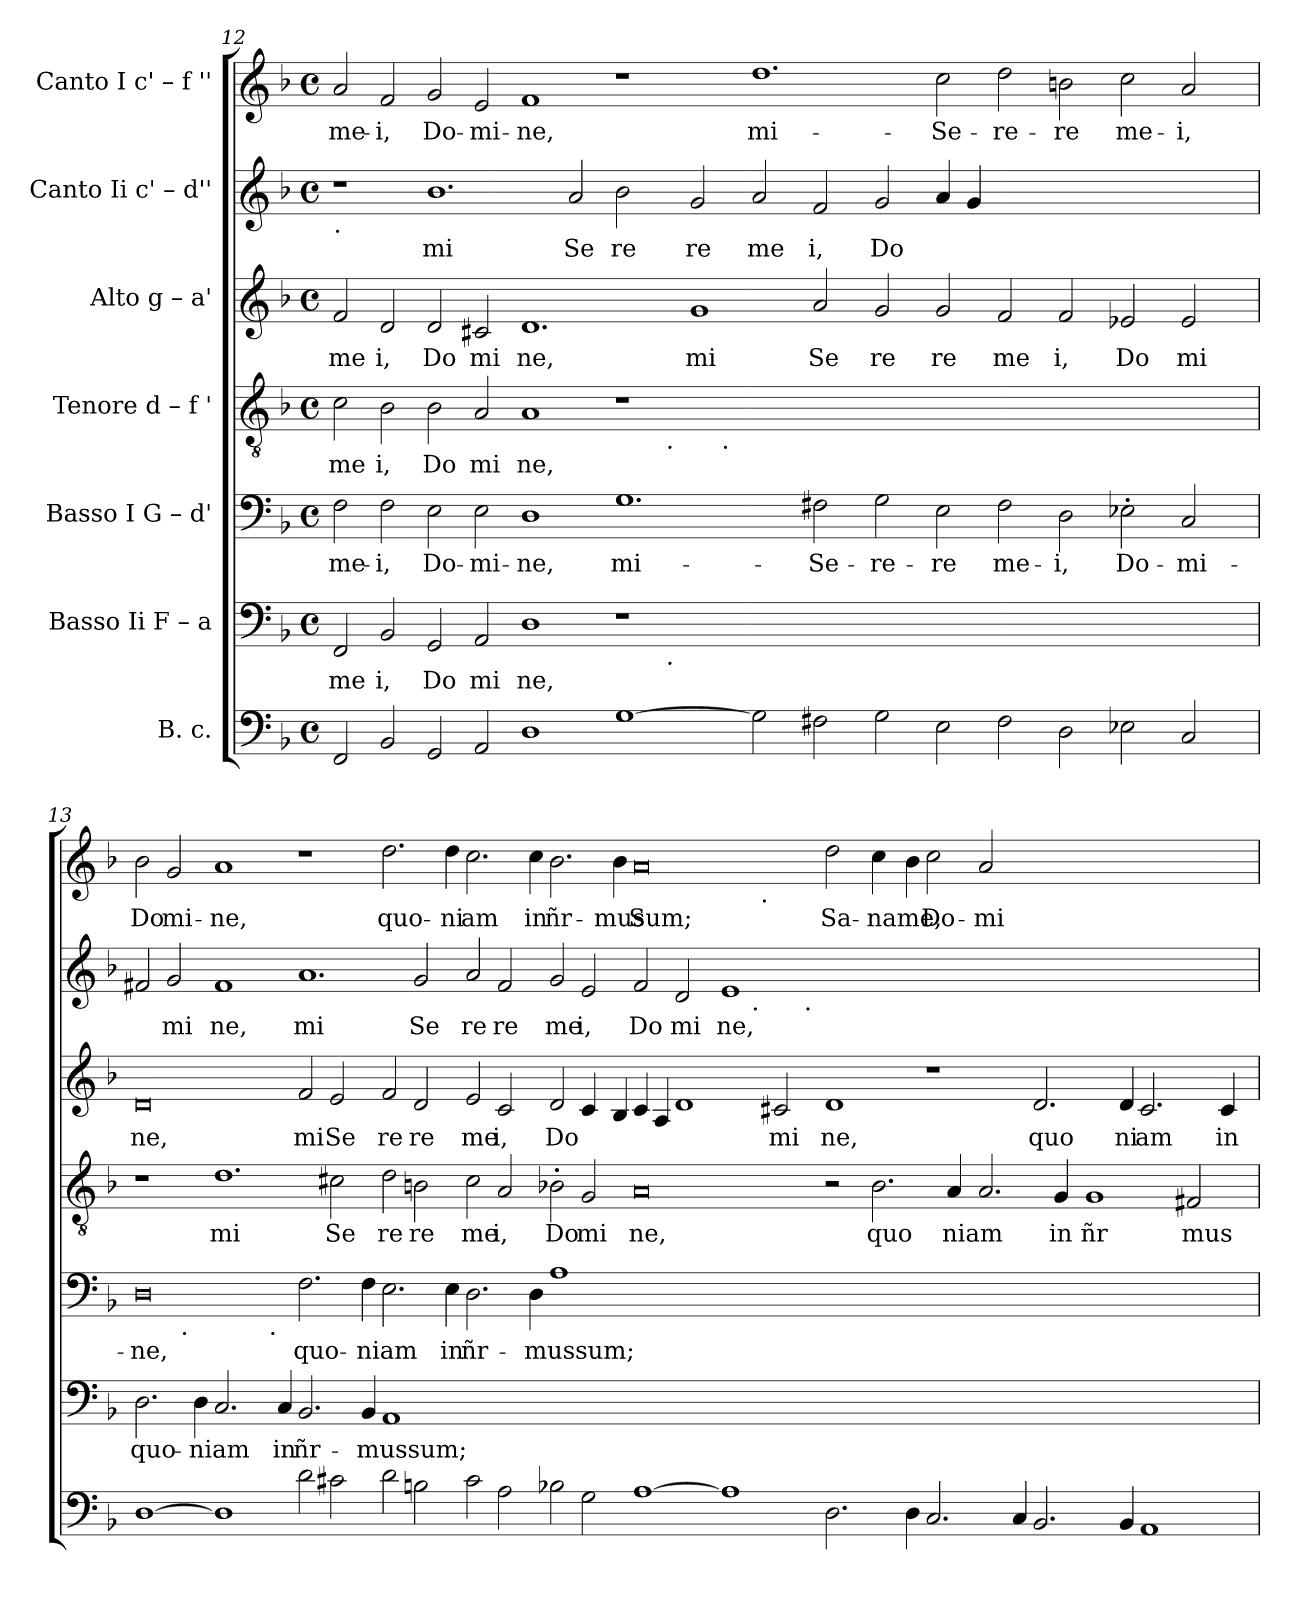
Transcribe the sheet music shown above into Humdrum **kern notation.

**kern	**kern	**text	**kern	**text	**kern	**text	**kern	**text	**kern	**text	**kern	**text
*part7	*part6	*part6	*part5	*part5	*part4	*part4	*part3	*part3	*part2	*part2	*part1	*part1
*staff7	*staff6	*staff6	*staff5	*staff5	*staff4	*staff4	*staff3	*staff3	*staff2	*staff2	*staff1	*staff1
*I"B. c.	*I"Basso Ii  F – a	*	*I"Basso I  G – d'	*	*I"Tenore  d – f '	*	*I"Alto  g – a'	*	*I"Canto Ii  c' – d''	*	*I"Canto I  c' – f ''	*
*clefF4	*clefF4	*	*clefF4	*	*clefGv2	*	*clefG2	*	*clefG2	*	*clefG2	*
*k[b-]	*k[b-]	*	*k[b-]	*	*k[b-]	*	*k[b-]	*	*k[b-]	*	*k[b-]	*
*F:	*F:	*	*F:	*	*F:	*	*F:	*	*F:	*	*F:	*
*M4/4	*M4/4	*	*M4/4	*	*M4/4	*	*M4/4	*	*M4/4	*	*M4/4	*
*met(c)	*met(c)	*	*met(c)	*	*met(c)	*	*met(c)	*	*met(c)	*	*met(c)	*
=12	=12	=12	=12	=12	=12	=12	=12	=12	=12	=12	=12	=12
!	!	!	!	!	!	!	!	!	!LO:TX:b:t=.	!	!	!
!	!	!LO:LY:b:cj	!	!LO:LY:b:cj	!	!LO:LY:b:cj	!	!LO:LY:b:cj	!	!	!	!LO:LY:b:cj
*	*^	*	*	*	*^	*	*	*	*	*	*	*
*	*	*	*	*	*	*	*^	*	*	*	*	*	*	*
2FF/	2FF/	1ryy	me	2F\	me-	2c\	1ryy	4%15ryy	me	2f/	me	1r	.	2a/	me-
!	!	!	!LO:LY:b:cj	!	!LO:LY:b:cj	!	!	!	!LO:LY:b:cj	!	!LO:LY:b:cj	!	!	!	!LO:LY:b:cj
2BB-/	2BB-/	.	i,	2F\	-i,	2B-\	.	.	i,	2d/	i,	.	.	2f/	-i,
!	!	!	!LO:LY:b:cj	!	!LO:LY:b:cj	!	!	!	!LO:LY:b:cj	!	!LO:LY:b:cj	!	!LO:LY:b:cj	!	!LO:LY:b:cj
2GG/	2GG/	1ryy	Do	2E\	Do-	2B-\	1ryy	.	Do	2d/	Do	1.b-	mi	2g/	Do-
!	!	!	!LO:LY:b:cj	!	!LO:LY:b:cj	!	!	!	!LO:LY:b:cj	!	!LO:LY:b:cj	!	!	!	!LO:LY:b:cj
2AA/	2AA/	.	mi	2E\	-mi-	2A/	.	.	mi	2c#X/	mi	.	.	2e/	-mi-
!	!	!	!LO:LY:b:cj	!	!LO:LY:b:cj	!	!	!	!LO:LY:b:cj	!	!LO:LY:b:cj	!	!	!	!LO:LY:b:cj
1D	1D	1ryy	ne,	1D	-ne,	1A	1ryy	.	ne,	1.d	ne,	.	.	1f	-ne,
!	!	!	!	!	!	!	!	!	!	!	!	!	!LO:LY:b:cj	!	!
.	.	.	.	.	.	.	.	.	.	.	.	2a/	Se	.	.
!	!	!	!	!	!LO:LY:b:cj	!	!	!	!	!	!	!	!LO:LY:b:cj	!	!
[>1G	1r	4ryy	.	1.G	mi-	1r	4ryy	.	.	.	.	2b-\	re	1r	.
.	.	16ryy	.	.	.	.	16ryy	.	.	.	.	.	.	.	.
.	.	64ryy	.	.	.	.	64ryy	.	.	.	.	.	.	.	.
!	!	!	!	!	!	!	!LO:TX:b:t=.	!	!	!	!	!	!	!	!
!	!	!LO:TX:b:t=.	!	!	!	!	!	!	!	!	!	!	!	!	!
.	.	1ryy	.	.	.	.	1ryy	.	.	.	.	.	.	.	.
!	!	!	!	!	!	!	!	!	!	!	!LO:LY:b:cj	!	!LO:LY:b:cj	!	!
.	.	.	.	.	.	.	.	.	.	1g	mi	2g/	re	.	.
!	!	!	!	!	!	!	!	!LO:TX:b:t=.	!	!	!	!	!	!	!
.	.	.	.	.	.	.	.	1ryy	.	.	.	.	.	.	.
!	!	!	!	!	!	!	!	!	!	!	!	!	!LO:LY:b:cj	!	!LO:LY:b:cj
2G\]	00ryy	.	.	.	.	00ryy	.	.	.	.	.	2a/	me	1.dd	mi-
.	.	1ryy	.	.	.	.	1ryy	.	.	.	.	.	.	.	.
!	!	!	!	!	!LO:LY:b:cj	!	!	!	!	!	!LO:LY:b:cj	!	!LO:LY:b:cj	!	!
2F#X\	.	.	.	2F#X\	-Se-	.	.	.	.	2a/	Se	2f/	i,	.	.
.	.	.	.	.	.	.	.	1ryy	.	.	.	.	.	.	.
!	!	!	!	!	!LO:LY:b:cj	!	!	!	!	!	!LO:LY:b:cj	!	!LO:LY:b	!	!
2G\	.	.	.	2G\	-re-	.	.	.	.	2g/	re	2g/	Do	.	.
.	.	1ryy	.	.	.	.	1ryy	.	.	.	.	.	.	.	.
!	!	!	!	!	!LO:LY:b:cj	!	!	!	!	!	!LO:LY:b:cj	!	!	!	!LO:LY:b:cj
2E\	.	.	.	2E\	-re	.	.	.	.	2g/	re	4a/	.	2cc\	-Se-
.	.	.	.	.	.	.	.	1ryy	.	.	.	4g/	.	.	.
!	!	!	!	!	!LO:LY:b:cj	!	!	!	!	!	!LO:LY:b:cj	!	!	!	!LO:LY:b:cj
2F#<\	.	.	.	2F#\	me-	.	.	.	.	2f/	me	0ryy	.	2dd\	-re-
.	.	1ryy	.	.	.	.	1ryy	.	.	.	.	.	.	.	.
!	!	!	!	!	!LO:LY:b:cj	!	!	!	!	!	!LO:LY:b:cj	!	!	!	!LO:LY:b:cj
2D<\	.	.	.	2D\	-i,	.	.	.	.	2f/	i,	.	.	2bn\	-re
.	.	.	.	.	.	.	.	1ryy	.	.	.	.	.	.	.
!	!	!	!	!	!LO:LY:b:cj	!	!	!	!	!	!LO:LY:b:cj	!	!	!	!LO:LY:b:cj
2E-X<\	.	.	.	2E-X'<\	Do-	.	.	.	.	2e-X/	Do	.	.	2cc\	me-
.	.	2ryy	.	.	.	.	2ryy	.	.	.	.	.	.	.	.
!	!	!	!	!	!LO:LY:b:cj	!	!	!	!	!	!LO:LY:b:cj	!	!	!	!LO:LY:b:cj
2C</	.	.	.	2C/	-mi-	.	.	.	.	2e-/	mi	.	.	2a/	-i,
.	.	.	.	.	.	.	.	4ryy	.	.	.	.	.	.	.
.	.	8ryy	.	.	.	.	8ryy	.	.	.	.	.	.	.	.
.	.	32.ryy	.	.	.	.	32.ryy	.	.	.	.	.	.	.	.
!!LO:PB:g=z
=13	=13	=13	=13	=13	=13	=13	=13	=13	=13	=13	=13	=13	=13	=13	=13
!	!LO:TX:b:t=.	!	!	!	!	!	!	!	!	!	!	!	!	!	!
!	!LO:TX:b:t=.	!	!	!	!	!	!	!	!	!	!	!	!	!	!
!	!LO:TX:b:t=.	!	!	!	!	!	!	!	!	!	!	!	!	!	!
!	!LO:TX:b:t=.	!	!	!	!	!	!	!	!	!	!	!	!	!	!
!	!	!	!LO:LY:b:cj	!	!LO:LY:b:cj	!	!	!	!	!	!LO:LY:b:cj	!	!	!	!LO:LY:b:cj
*	*	*	*	*^	*	*	*	*	*	*	*	*^	*	*^	*
*	*v	*v	*	*	*^	*	*v	*v	*v	*	*	*	*	*^	*	*	*	*
[>1D	2.D\	quo-	0D	2ryy	1ryy	-ne,	1r	.	0d	ne,	2f#X/	1ryy	1ryy	.	2b-\	1ryy	Do-
!	!	!	!	!	!	!	!	!	!	!	!	!	!	!LO:LY:b:cj	!	!	!LO:LY:b:cj
.	.	.	.	8ryy	.	.	.	.	.	.	2g/	.	.	mi	2g/	.	-mi-
!	!	!	!	!LO:TX:b:t=.	!	!	!	!	!	!	!	!	!	!	!	!	!
.	.	.	.	1ryy	.	.	.	.	.	.	.	.	.	.	.	.	.
!	!	!LO:LY:b	!	!	!	!	!	!	!	!	!	!	!	!	!	!	!
.	4D\	-niam	.	.	.	.	.	.	.	.	.	.	.	.	.	.	.
!	!	!	!	!	!	!	!	!LO:LY:b:cj	!	!	!	!	!	!LO:LY:b:cj	!	!	!LO:LY:b:cj
1D]	2.C/	.	.	.	2ryy	.	1.d	mi	.	.	1f#	1ryy	1ryy	ne,	1a	1ryy	-ne,
.	.	.	.	.	8.ryy	.	.	.	.	.	.	.	.	.	.	.	.
.	.	.	.	1ryy	.	.	.	.	.	.	.	.	.	.	.	.	.
!	!	!	!	!	!LO:TX:b:t=.	!	!	!	!	!	!	!	!	!	!	!	!
.	.	.	.	.	1ryy	.	.	.	.	.	.	.	.	.	.	.	.
!	!	!LO:LY:b:cj	!	!	!	!	!	!	!	!	!	!	!	!	!	!	!
.	4C/	in-	.	.	.	.	.	.	.	.	.	.	.	.	.	.	.
!	!	!LO:LY:b:cj	!	!	!	!LO:LY:b:cj	!	!	!	!LO:LY:b:cj	!	!	!	!LO:LY:b:cj	!	!	!
2d\	2.BB-/	-ñr-	2.F\	.	.	quo-	.	.	2f/	mi	1.a	1ryy	1ryy	mi	1r	1ryy	.
!	!	!	!	!	!	!	!	!LO:LY:b:cj	!	!LO:LY:b:cj	!	!	!	!	!	!	!
2c#X\	.	.	.	.	.	.	2c#X\	Se	2e/	Se	.	.	.	.	.	.	.
.	.	.	.	1ryy	.	.	.	.	.	.	.	.	.	.	.	.	.
.	.	.	.	.	1ryy	.	.	.	.	.	.	.	.	.	.	.	.
!	!	!LO:LY:b	!	!	!	!LO:LY:b	!	!	!	!	!	!	!	!	!	!	!
.	4BB-/	-mussum;	4F\	.	.	-niam	.	.	.	.	.	.	.	.	.	.	.
!	!	!	!	!	!	!	!	!LO:LY:b:cj	!	!LO:LY:b:cj	!	!	!	!	!	!	!LO:LY:b:cj
2d\	1AA	.	2.E\	.	.	.	2d\	re	2f/	re	.	1ryy	1ryy	.	2.dd\	1ryy	quo-
!	!	!	!	!	!	!	!	!LO:LY:b:cj	!	!LO:LY:b:cj	!	!	!	!LO:LY:b:cj	!	!	!
2Bn\	.	.	.	.	.	.	2Bn\	re	2d/	re	2g/	.	.	Se	.	.	.
.	.	.	.	1ryy	.	.	.	.	.	.	.	.	.	.	.	.	.
.	.	.	.	.	1ryy	.	.	.	.	.	.	.	.	.	.	.	.
!	!	!	!	!	!	!LO:LY:b:cj	!	!	!	!	!	!	!	!	!	!	!LO:LY:b:cj
.	.	.	4E\	.	.	in-	.	.	.	.	.	.	.	.	4dd\	.	-ni-
!	!	!	!	!	!	!LO:LY:b:cj	!	!LO:LY:b:cj	!	!LO:LY:b:cj	!	!	!	!LO:LY:b:cj	!	!	!LO:LY:b:cj
2c#\	000ryy	.	2.D\	.	.	-ñr-	2c#\	me	2e/	me	2a/	1ryy	1ryy	re	2.cc\	1ryy	-am
!	!	!	!	!	!	!	!	!LO:LY:b:cj	!	!LO:LY:b:cj	!	!	!	!LO:LY:b:cj	!	!	!
2A\	.	.	.	.	.	.	2A/	i,	2c/	i,	2f#/	.	.	re	.	.	.
.	.	.	.	1ryy	.	.	.	.	.	.	.	.	.	.	.	.	.
.	.	.	.	.	1ryy	.	.	.	.	.	.	.	.	.	.	.	.
!	!	!	!	!	!	!LO:LY:b	!	!	!	!	!	!	!	!	!	!	!LO:LY:b:cj
.	.	.	4D\	.	.	-mussum;	.	.	.	.	.	.	.	.	4cc\	.	in-
!	!	!	!	!	!	!	!	!LO:LY:b:cj	!	!LO:LY:b	!	!	!	!LO:LY:b:cj	!	!	!LO:LY:b:cj
2B-X\	.	.	1A	.	.	.	2B-X'<\	Do	2d/	Do	2g/	1ryy	1ryy	me	2.b-\	1ryy	-ñr-
!	!	!	!	!	!	!	!	!LO:LY:b:cj	!	!	!	!	!	!LO:LY:b:cj	!	!	!
2G\	.	.	.	.	.	.	2G/	mi	4c/	.	2e/	.	.	i,	.	.	.
.	.	.	.	1ryy	.	.	.	.	.	.	.	.	.	.	.	.	.
.	.	.	.	.	1ryy	.	.	.	.	.	.	.	.	.	.	.	.
!	!	!	!	!	!	!	!	!	!	!	!	!	!	!	!	!	!LO:LY:b:cj
.	.	.	.	.	.	.	.	.	4B-/	.	.	.	.	.	4b-\	.	-mus
!	!	!	!	!	!	!	!	!LO:LY:b:cj	!	!	!	!	!	!LO:LY:b:cj	!	!	!LO:LY:b:cj
[>1A	.	.	00.ryy	.	.	.	0A	ne,	4c/	.	2f#/	1ryy	1ryy	Do	0a	1ryy	Sum;
.	.	.	.	.	.	.	.	.	4A/	.	.	.	.	.	.	.	.
!	!	!	!	!	!	!	!	!	!	!	!	!	!	!LO:LY:b:cj	!	!	!
.	.	.	.	.	.	.	.	.	1d	.	2d/	.	.	mi	.	.	.
.	.	.	.	1ryy	.	.	.	.	.	.	.	.	.	.	.	.	.
.	.	.	.	.	1ryy	.	.	.	.	.	.	.	.	.	.	.	.
!	!	!	!	!	!	!	!	!	!	!	!	!	!	!LO:LY:b:cj	!	!	!
1A]	.	.	.	.	.	.	.	.	.	.	1e	4ryy	2ryy	ne,	.	4.ryy	.
.	.	.	.	.	.	.	.	.	.	.	.	16ryy	.	.	.	.	.
!	!	!	!	!	!	!	!	!	!	!	!	!LO:TX:b:t=.	!	!	!	!	!
.	.	.	.	.	.	.	.	.	.	.	.	1ryy	.	.	.	.	.
!	!	!	!	!	!	!	!	!	!	!	!	!	!	!	!	!LO:TX:b:t=.	!
.	.	.	.	.	.	.	.	.	.	.	.	.	.	.	.	1ryy	.
!	!	!	!	!	!	!	!	!	!	!LO:LY:b:cj	!	!	!	!	!	!	!
.	.	.	.	.	.	.	.	.	2c#X/	mi	.	.	8...ryy	.	.	.	.
.	.	.	.	1ryy	.	.	.	.	.	.	.	.	.	.	.	.	.
.	.	.	.	.	1ryy	.	.	.	.	.	.	.	.	.	.	.	.
!	!	!	!	!	!	!	!	!	!	!	!	!	!LO:TX:b:t=.	!	!	!	!
.	.	.	.	.	.	.	.	.	.	.	.	.	1ryy	.	.	.	.
!	!	!	!	!	!	!	!	!	!	!LO:LY:b:cj	!	!	!	!	!	!	!LO:LY:b:cj
2.D\	.	.	.	.	.	.	2r	.	1d	ne,	00ryy	.	.	.	2dd\	.	Sa-
.	.	.	.	.	.	.	.	.	.	.	.	1ryy	.	.	.	.	.
.	.	.	.	.	.	.	.	.	.	.	.	.	.	.	.	1ryy	.
!	!	!	!	!	!	!	!	!LO:LY:b:cj	!	!	!	!	!	!	!	!	!LO:LY:b
.	.	.	.	.	.	.	2.B-\	quo	.	.	.	.	.	.	4cc\	.	-name,
.	.	.	.	1ryy	.	.	.	.	.	.	.	.	.	.	.	.	.
.	.	.	.	.	1ryy	.	.	.	.	.	.	.	.	.	.	.	.
.	.	.	.	.	.	.	.	.	.	.	.	.	1ryy	.	.	.	.
4D\	.	.	.	.	.	.	.	.	.	.	.	.	.	.	4b-\	.	.
!	!	!	!	!	!	!	!	!	!	!	!	!	!	!	!	!	!LO:LY:b:cj
2.C/	.	.	.	.	.	.	.	.	1r	.	.	.	.	.	2cc\	.	Do-
!	!	!	!	!	!	!	!	!LO:LY:b	!	!	!	!	!	!	!	!	!
.	.	.	.	.	.	.	4A/	niam	.	.	.	.	.	.	.	.	.
.	.	.	.	.	.	.	.	.	.	.	.	1ryy	.	.	.	.	.
.	.	.	.	.	.	.	.	.	.	.	.	.	.	.	.	1ryy	.
!	!	!	!	!	!	!	!	!	!	!	!	!	!	!	!	!	!LO:LY:b:cj
.	.	.	.	.	.	.	2.A/	.	.	.	.	.	.	.	2a/	.	-mi-
.	.	.	.	1ryy	.	.	.	.	.	.	.	.	.	.	.	.	.
.	.	.	.	.	1ryy	.	.	.	.	.	.	.	.	.	.	.	.
.	.	.	.	.	.	.	.	.	.	.	.	.	1ryy	.	.	.	.
4C/	.	.	.	.	.	.	.	.	.	.	.	.	.	.	.	.	.
!	!	!	!	!	!	!	!	!	!	!LO:LY:b:cj	!	!	!	!	!	!	!
2.BB-/	.	.	.	.	.	.	.	.	2.d/	quo	.	.	.	.	0ryy	.	.
!	!	!	!	!	!	!	!	!LO:LY:b:cj	!	!	!	!	!	!	!	!	!
.	.	.	.	.	.	.	4G/	in	.	.	.	.	.	.	.	.	.
.	.	.	.	.	.	.	.	.	.	.	.	1ryy	.	.	.	.	.
.	.	.	.	.	.	.	.	.	.	.	.	.	.	.	.	1ryy	.
!	!	!	!	!	!	!	!	!LO:LY:b:cj	!	!	!	!	!	!	!	!	!
.	.	.	.	.	.	.	1G	ñr	.	.	.	.	.	.	.	.	.
.	.	.	.	1ryy	.	.	.	.	.	.	.	.	.	.	.	.	.
.	.	.	.	.	1ryy	.	.	.	.	.	.	.	.	.	.	.	.
.	.	.	.	.	.	.	.	.	.	.	.	.	1ryy	.	.	.	.
!	!	!	!	!	!	!	!	!	!	!LO:LY:b:cj	!	!	!	!	!	!	!
4BB-/	.	.	.	.	.	.	.	.	4d/	ni	.	.	.	.	.	.	.
!	!	!	!	!	!	!	!	!	!	!LO:LY:b:cj	!	!	!	!	!	!	!
1AA	.	.	.	.	.	.	.	.	2.c#/	am	.	.	.	.	.	.	.
.	.	.	.	.	.	.	.	.	.	.	.	2ryy	.	.	.	.	.
.	.	.	.	.	.	.	.	.	.	.	.	.	.	.	.	2ryy	.
!	!	!	!	!	!	!	!	!LO:LY:b:cj	!	!	!	!	!	!	!	!	!
.	.	.	.	.	.	.	2F#X/	mus	.	.	.	.	.	.	.	.	.
.	.	.	.	4.ryy	.	.	.	.	.	.	.	.	.	.	.	.	.
.	.	.	.	.	4ryy	.	.	.	.	.	.	.	.	.	.	.	.
.	.	.	.	.	.	.	.	.	.	.	.	.	4ryy	.	.	.	.
!	!	!	!	!	!	!	!	!	!	!LO:LY:b:cj	!	!	!	!	!	!	!
.	.	.	.	.	.	.	.	.	4c#/	in	.	.	.	.	.	.	.
.	.	.	.	.	.	.	.	.	.	.	.	8.ryy	.	.	.	.	.
.	.	.	.	.	.	.	.	.	.	.	.	.	.	.	.	8ryy	.
.	.	.	.	.	16ryy	.	.	.	.	.	.	.	.	.	.	.	.
.	.	.	.	.	.	.	.	.	.	.	.	.	64ryy	.	.	.	.
*	*	*	*	*	*	*	*	*	*	*	*v	*v	*v	*	*	*	*
*	*	*	*v	*v	*v	*	*	*	*	*	*	*	*v	*v	*
=	=	=	=	=	=	=	=	=	=	=	=	=
*-	*-	*-	*-	*-	*-	*-	*-	*-	*-	*-	*-	*-
